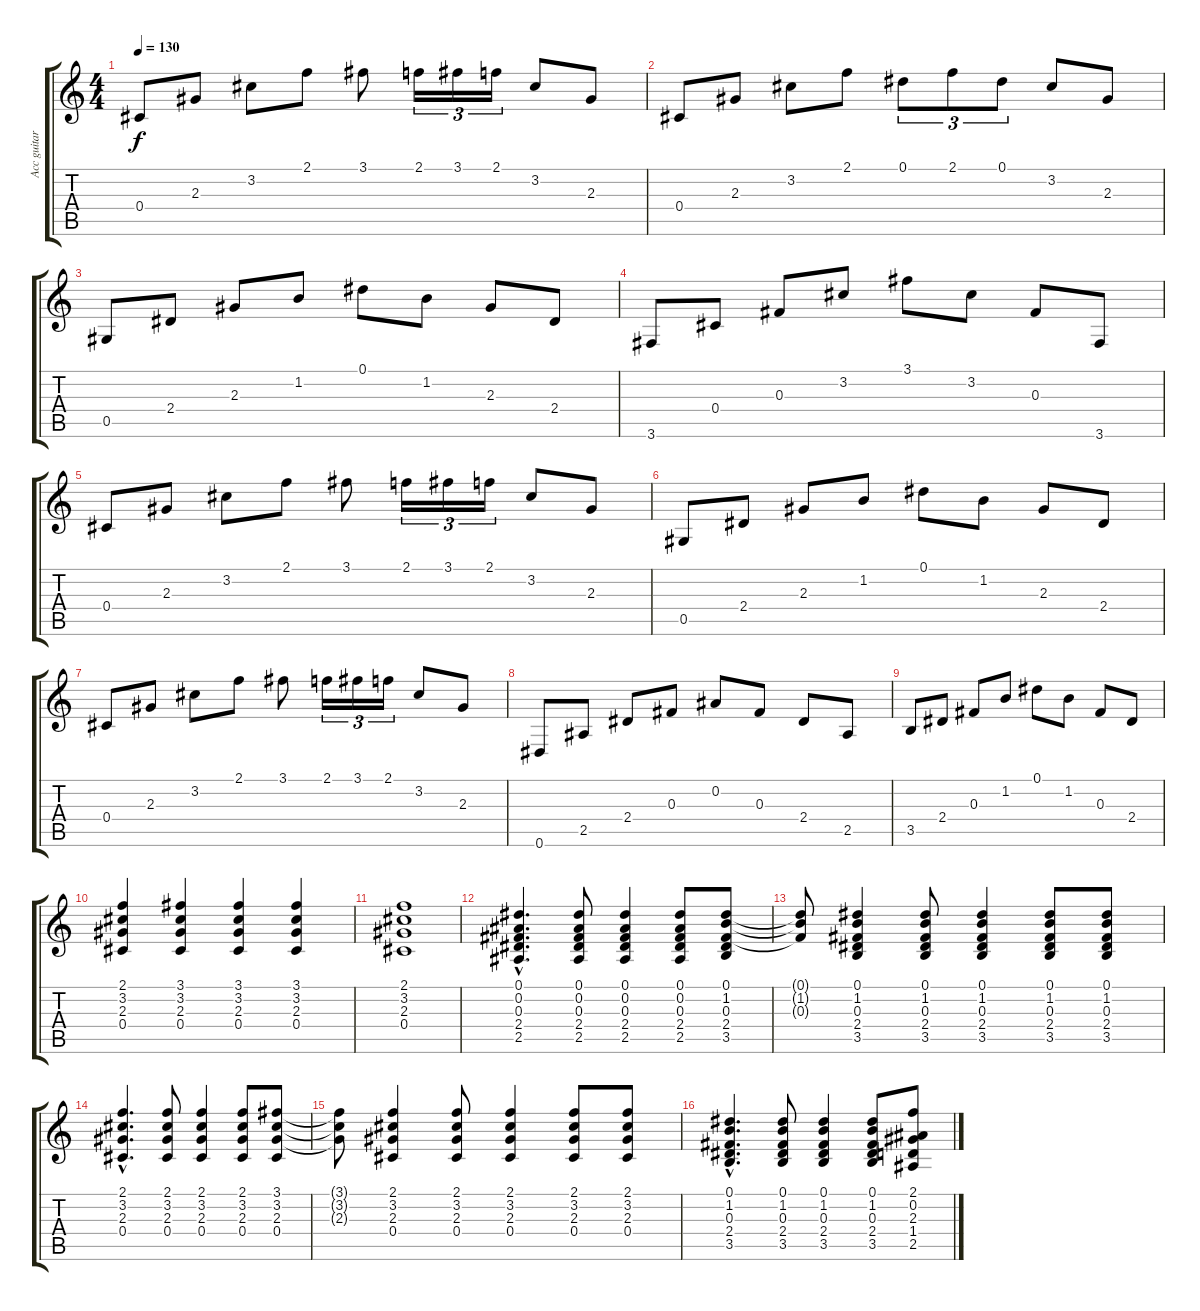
\track ("Acc guitar" "Acc guitar") {instrument acousticguitarsteel}
\staff {score tabs}
\tuning (Eb4 Bb3 Gb3 Db3 Ab2 Eb2) {hide}
\ts (4 4)
\tempo 130
\clef g2
\ks c
0.4.8{dy f} 2.3.8 3.2.8 2.1.8 3.1.8 2.1.16{tu (3 2)} 3.1.16{tu (3 2)} 2.1.16{tu (3 2)} 3.2.8 2.3.8 |
0.4.8 2.3.8 3.2.8 2.1.8 0.1.8{tu (3 2)} 2.1.8{tu (3 2)} 0.1.8{tu (3 2)} 3.2.8 2.3.8 |
0.5.8 2.4.8 2.3.8 1.2.8 0.1.8 1.2.8 2.3.8 2.4.8 |
3.6.8 0.4.8 0.3.8 3.2.8 3.1.8 3.2.8 0.3.8 3.6.8 |
0.4.8 2.3.8 3.2.8 2.1.8 3.1.8 2.1.16{tu (3 2)} 3.1.16{tu (3 2)} 2.1.16{tu (3 2)} 3.2.8 2.3.8 |
0.5.8 2.4.8 2.3.8 1.2.8 0.1.8 1.2.8 2.3.8 2.4.8 |
0.4.8 2.3.8 3.2.8 2.1.8 3.1.8 2.1.16{tu (3 2)} 3.1.16{tu (3 2)} 2.1.16{tu (3 2)} 3.2.8 2.3.8 |
0.6.8 2.5.8 2.4.8 0.3.8 0.2.8 0.3.8 2.4.8 2.5.8 |
3.5.8 2.4.8 0.3.8 1.2.8 0.1.8 1.2.8 0.3.8 2.4.8 |
(2.1 3.2 2.3 0.4).4 (3.1 3.2 2.3 0.4).4 (3.1 3.2 2.3 0.4).4 (3.1 3.2 2.3 0.4).4 |
(2.1 3.2 2.3 0.4).1 |
(0.1{hac} 0.2{hac} 0.3{hac} 2.4{hac} 2.5{hac}).4{d} (0.1 0.2 0.3 2.4 2.5).8 (0.1 0.2 0.3 2.4 2.5).4 (0.1 0.2 0.3 2.4 2.5).8 (0.1 1.2 0.3 2.4 3.5).8 |
(0.1{t} 1.2{t} 0.3{t}).8 (0.1 1.2 0.3 2.4 3.5).4 (0.1 1.2 0.3 2.4 3.5).8 (0.1 1.2 0.3 2.4 3.5).4 (0.1 1.2 0.3 2.4 3.5).8 (0.1 1.2 0.3 2.4 3.5).8 |
(2.1{hac} 3.2{hac} 2.3{hac} 0.4{hac}).4{d} (2.1 3.2 2.3 0.4).8 (2.1 3.2 2.3 0.4).4 (2.1 3.2 2.3 0.4).8 (3.1 3.2 2.3 0.4).8 |
(3.1{t} 3.2{t} 2.3{t}).8 (2.1 3.2 2.3 0.4).4 (2.1 3.2 2.3 0.4).8 (2.1 3.2 2.3 0.4).4 (2.1 3.2 2.3 0.4).8 (2.1 3.2 2.3 0.4).8 |
(0.1{hac} 1.2{hac} 0.3{hac} 2.4{hac} 3.5{hac}).4{d} (0.1 1.2 0.3 2.4 3.5).8 (0.1 1.2 0.3 2.4 3.5).4 (0.1 1.2 0.3 2.4 3.5).8 (2.1 0.2 2.3 1.4 2.5).8
